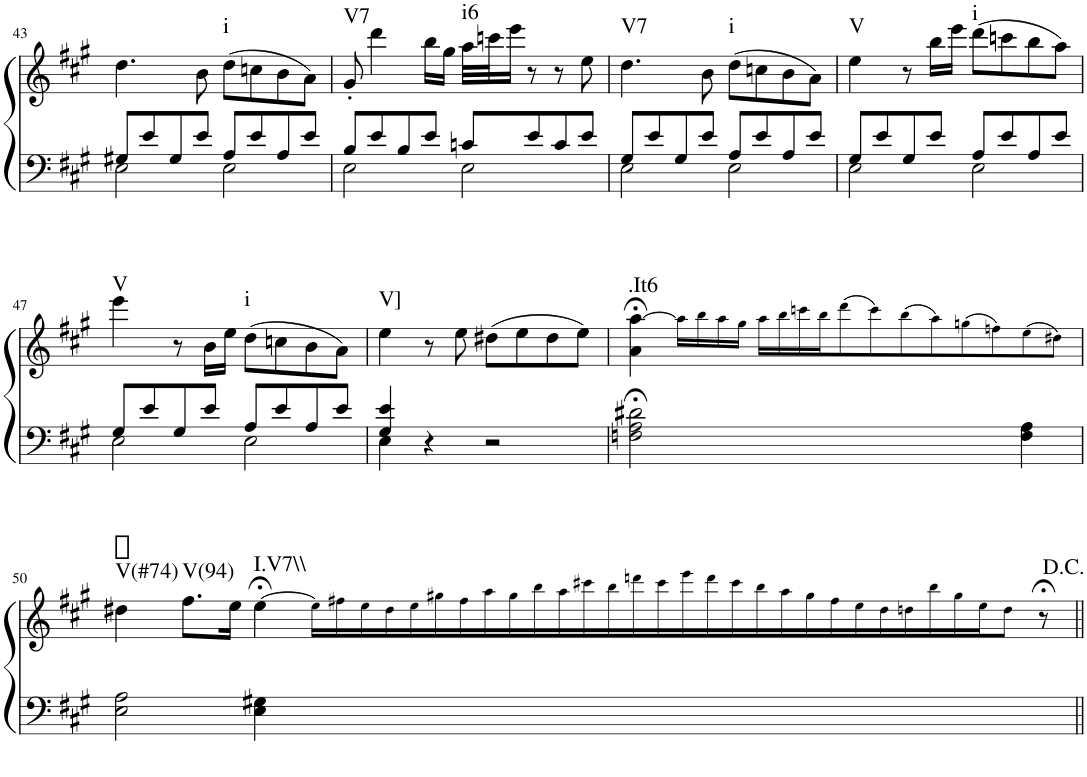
**kern	**kern	**harte
*part1	*part1	*part1
*staff2	*staff1	*
*I"Piano	*	*
*I'Pno.	*	*
!!LO:PB:g=z
*clefF4	*clefG2	*
*k[f#c#g#]	*k[f#c#g#]	*
*A:	*A:	*
*M2/2	*M2/2	*
*met(c|)	*met(c|)	*
=43	=43	=43
*^	*	*
8G#X/L	2E\	4.dd\	.
8e/	.	.	.
8G#/	.	.	.
8e/J	.	8b\	.
!	!	!	!LO:H:kt=i
8A/L	2E\	(8dd\L	N
8e/	.	8ccn\	.
8A/	.	8b\	.
8e/J	.	8a\J)	.
=44	=44	=44	=44
!	!	!	!LO:H:kt=V7
8B/L	2E\	8g#'/	N
8e/	.	4ddd\	.
8B/	.	.	.
8e/J	.	16bb\LL	.
.	.	16gg#\JJ	.
!	!	!	!LO:H:kt=i6
8cn/L	2E\	32aa\LLL	N
.	.	32cccn\J	.
.	.	16eee\JJ	.
8e/	.	8r	.
8c/	.	8r	.
8e/J	.	8ee\	.
=45	=45	=45	=45
!	!	!	!LO:H:kt=V7
8G#/L	2E\	4.dd\	N
8e/	.	.	.
8G#/	.	.	.
8e/J	.	8b\	.
!	!	!	!LO:H:kt=i
8A/L	2E\	(8dd\L	N
8e/	.	8ccn\	.
8A/	.	8b\	.
8e/J	.	8a\J)	.
=46	=46	=46	=46
!	!	!	!LO:H:kt=V
8G#/L	2E\	4ee\	N
8e/	.	.	.
8G#/	.	8r	.
8e/J	.	16bb\LL	.
.	.	16eee\JJ	.
!	!	!	!LO:H:kt=i
8A/L	2E\	(8ddd\L	N
8e/	.	8cccn\	.
8A/	.	8bb\	.
8e/J	.	8aa\J)	.
!!LO:LB:g=z
=47	=47	=47	=47
!	!	!	!LO:H:kt=V
8G#/L	2E\	4eee\	N
8e/	.	.	.
8G#/	.	8r	.
8e/J	.	16b\LL	.
.	.	16ee\JJ	.
!	!	!	!LO:H:kt=i
8A/L	2E\	(8dd\L	N
8e/	.	8ccn\	.
8A/	.	8b\	.
8e/J	.	8a\J)	.
=48	=48	=48	=48
!	!	!	!LO:H:kt=V]
4G#/ 4e/	4E\	4ee\	N
4r	4ryy	8r	.
.	.	8ee\	.
2r	2ryy	(8dd#X\L	.
.	.	8ee\	.
.	.	8dd#\	.
.	.	8ee\J)	.
*v	*v	*	*
=49	=49	=49
!	!	!LO:H:kt=.It6
2Fn\;< 2A\;< 2d#X\;<	4a\;< [4aa\;<	N
.	16aa!\LL]	.
.	16bb!\	.
.	16aa!\	.
.	16gg#!\JJ	.
2ryy	16aa!\LL	.
.	16bb!\	.
.	16cccn!\	.
.	16bb!\J	.
.	(8ddd!\	.
.	8ccc!\)	.
2ryy	(8bb!\	.
.	8aa!\)	.
.	(8ggn!\	.
.	8ffn!\)	.
4F\ 4A\	(8ee!\	.
.	8dd#X!\J)	.
!!LO:LB:g=z
=50	=50	=50
!	!	!LO:H:kt=V(#74)
2E\ 2A\	4dd#X\	N
!	!	!LO:H:kt=V(94)
.	8.ff#\L	N
.	16ee\Jk	.
!	!	!LO:H:kt=I.V7\\
4E\ 4G#X\	[4ee;<\	N
4ryy	16ee!\LL]	.
.	16ff#X!\	.
.	16ee!\	.
.	16dd#!\	.
1ryy	16ee!\	.
.	16gg#X!\	.
.	16ff#!\	.
.	16aa!\	.
.	16gg#!\	.
.	16bb!\	.
.	16aa!\	.
.	16ccc#X!\	.
.	16bb!\	.
.	16dddn!\	.
.	16ccc#!\	.
.	16eee!\	.
.	16ddd!\	.
.	16ccc#!\	.
.	16bb!\	.
.	16aa!\	.
2ryy	16gg#!\	.
.	16ff#!\	.
.	16ee!\	.
.	16dd#!\	.
.	16ddn!\	.
.	16bb!\	.
.	16gg#!\	.
.	16ee!\J	.
4ryy	8dd!\J	.
.	8r;<	.
=||	=||	=||
*-	*-	*-
